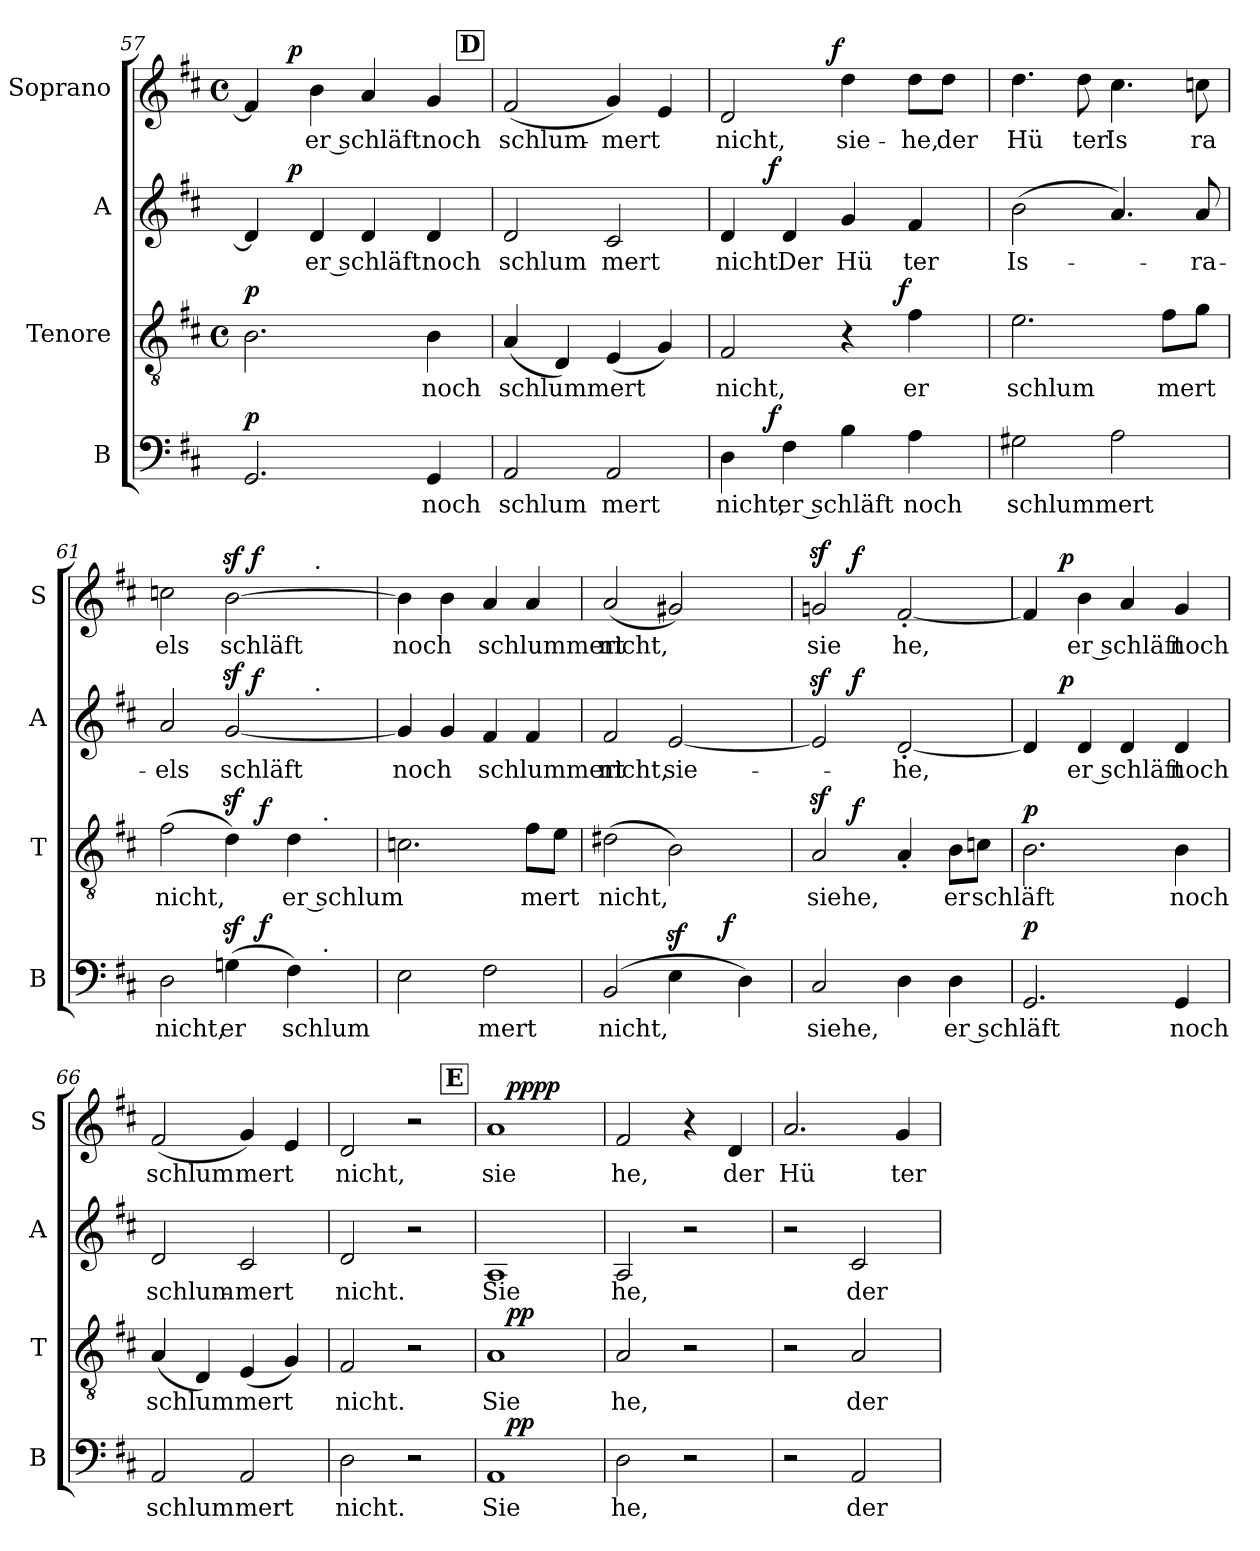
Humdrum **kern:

**kern	**text	**dynam	**kern	**text	**dynam	**kern	**text	**dynam	**kern	**text	**dynam
*part4	*part4	*part4	*part3	*part3	*part3	*part2	*part2	*part2	*part1	*part1	*part1
*staff4	*staff4	*staff4	*staff3	*staff3	*staff3	*staff2	*staff2	*staff2	*staff1	*staff1	*staff1
*I"B	*	*	*I"Tenore	*	*	*I"A	*	*	*I"Soprano	*	*
*I'B	*	*	*I'T	*	*	*I'A	*	*	*I'S	*	*
*clefF4	*	*	*clefGv2	*	*	*clefG2	*	*	*clefG2	*	*
*k[f#c#]	*	*	*k[f#c#]	*	*	*k[f#c#]	*	*	*k[f#c#]	*	*
*D:	*	*	*D:	*	*	*D:	*	*	*D:	*	*
*	*	*	*M4/4	*	*	*	*	*	*M4/4	*	*
*	*	*	*met(c)	*	*	*	*	*	*met(c)	*	*
!!LO:REH:place=s1:a:B:fs=12:t=D:qo=3.75
=57	=57	=57	=57	=57	=57	=57	=57	=57	=57	=57	=57
!	!	!LO:DY:a	!	!	!LO:DY:a	!	!	!	!	!	!
*	*	*	*	*	*	*^	*	*	*^	*	*
2.GG/	.	p	2.B\	.	p	4d/]	8.ryy	.	.	4f#/]	8.ryy	.	.
!	!	!	!	!	!	!	!	!	!LO:DY:a	!	!	!	!LO:DY:a
.	.	.	.	.	.	.	2ryy	.	p	.	2ryy	.	p
!	!	!	!	!	!	!	!	!LO:LY:b:cj	!	!	!	!LO:LY:b:cj	!
.	.	.	.	.	.	4d/	.	er schläft	.	4b\	.	er schläft	.
.	.	.	.	.	.	4d/	.	.	.	4a/	.	.	.
.	.	.	.	.	.	.	4ryy	.	.	.	4ryy	.	.
!	!LO:LY:b:cj	!	!	!LO:LY:b:cj	!	!	!	!LO:LY:b:cj	!	!	!	!LO:LY:b:cj	!
4GG/	noch	.	4B\	noch	.	4d/	.	noch	.	4g/	.	noch	.
.	.	.	.	.	.	.	16ryy	.	.	.	16ryy	.	.
=58	=58	=58	=58	=58	=58	=58	=58	=58	=58	=58	=58	=58	=58
!	!LO:LY:b:cj	!	!	!LO:LY:b	!	!	!	!LO:LY:b:cj	!	!	!	!LO:LY:b	!
*	*	*	*	*	*	*v	*v	*	*	*	*	*	*
*	*	*	*	*	*	*	*	*	*v	*v	*	*
2AA/	schlum	.	(<4A/	schlummert	.	2d/	schlum	.	(<2f#/	schlum-	.
.	.	.	4D/)	.	.	.	.	.	.	.	.
!	!LO:LY:b:cj	!	!	!	!	!	!LO:LY:b:cj	!	!	!LO:LY:b	!
2AA/	mert	.	(<4E/	.	.	2c#/	mert	.	4g/)	-mert	.
.	.	.	4G/)	.	.	.	.	.	4e/	.	.
=59	=59	=59	=59	=59	=59	=59	=59	=59	=59	=59	=59
!	!LO:LY:b:cj	!	!	!LO:LY:b:cj	!	!	!LO:LY:b:cj	!	!	!LO:LY:b:cj	!
*^	*	*	*^	*	*	*^	*	*	*^	*	*
4D\	8..ryy	nicht,	.	2F#/	2ryy	nicht,	.	4d/	8..ryy	nicht.	.	2d/	4ryy	nicht,	.
!	!	!	!LO:DY:a	!	!	!	!	!	!	!	!LO:DY:a	!	!	!	!
.	2ryy	.	f	.	.	.	.	.	2ryy	.	f	.	.	.	.
!	!	!LO:LY:b:cj	!	!	!	!	!	!	!	!LO:LY:b:cj	!	!	!	!	!
4F#\	.	er schläft	.	.	.	.	.	4d/	.	Der	.	.	8...ryy	.	.
!	!	!	!	!	!	!	!	!	!	!	!	!	!	!	!LO:DY:a
.	.	.	.	.	.	.	.	.	.	.	.	.	2ryy	.	f
!	!	!	!	!	!	!	!	!	!	!LO:LY:b:cj	!	!	!	!LO:LY:b:cj	!
4B\	.	.	.	4r	8...ryy	.	.	4g/	.	Hü	.	4dd\	.	sie-	.
.	4ryy	.	.	.	.	.	.	.	4ryy	.	.	.	.	.	.
!	!	!	!	!	!	!	!LO:DY:a	!	!	!	!	!	!	!	!
.	.	.	.	.	4ryy	.	f	.	.	.	.	.	.	.	.
!	!	!LO:LY:b:cj	!	!	!	!LO:LY:b:cj	!	!	!	!LO:LY:b:cj	!	!	!	!LO:LY:b:cj	!
4A\	.	noch	.	4f#\	.	er	.	4f#/	.	ter	.	8dd\L	.	-he,	.
!	!	!	!	!	!	!	!	!	!	!	!	!	!	!LO:LY:b:cj	!
.	.	.	.	.	.	.	.	.	.	.	.	8dd\J	.	der	.
.	32ryy	.	.	.	.	.	.	.	32ryy	.	.	.	.	.	.
.	.	.	.	.	64ryy	.	.	.	.	.	.	.	64ryy	.	.
!!LO:LB:g=z
=60	=60	=60	=60	=60	=60	=60	=60	=60	=60	=60	=60	=60	=60	=60	=60
!	!	!LO:LY:b:cj	!	!	!	!LO:LY:b:cj	!	!	!	!LO:LY:b:cj	!	!	!	!LO:LY:b:cj	!
*v	*v	*	*	*	*	*	*	*v	*v	*	*	*v	*v	*	*
*	*	*	*v	*v	*	*	*	*	*	*	*	*
2G#X\	schlummert	.	2.e\	schlum	.	(>2b\	Is-	.	4.dd\	Hü	.
!	!	!	!	!	!	!	!	!	!	!LO:LY:b:cj	!
.	.	.	.	.	.	.	.	.	8dd\	ter	.
!	!	!	!	!	!	!	!	!	!	!LO:LY:b:cj	!
2A\	.	.	.	.	.	4.a/)	.	.	4.cc#\	Is	.
!	!	!	!	!LO:LY:b	!	!	!	!	!	!	!
.	.	.	8f#\L	mert	.	.	.	.	.	.	.
!	!	!	!	!	!	!	!LO:LY:b:cj	!	!	!LO:LY:b:cj	!
.	.	.	8g\J	.	.	8a/	-ra-	.	8ccn\	ra	.
=61	=61	=61	=61	=61	=61	=61	=61	=61	=61	=61	=61
!	!LO:LY:b:cj	!	!	!LO:LY:b	!	!	!LO:LY:b:cj	!	!	!LO:LY:b:cj	!
*^	*	*	*^	*	*	*^	*	*	*^	*	*
*	*^	*	*	*	*^	*	*	*	*^	*	*	*	*^	*	*
2D\	2ryy	2ryy	nicht,	.	(>2f#\	2ryy	2ryy	nicht,	.	2a/	2ryy	2ryy	-els	.	2ccn\	2ryy	2ryy	els	.
!	!	!	!LO:LY:b:cj	!	!	!	!	!	!	!	!	!	!LO:LY:b	!	!	!	!	!LO:LY:b	!
(>4Gnz>\	8ryy	4ryy	er	.	4dz>\)	8ryy	4ryy	.	.	[<2gz>/	16..ryy	4ryy	schläft	.	[>2bz>\	16..ryy	4ryy	schläft	.
!	!	!	!	!	!	!	!	!	!	!	!	!	!	!LO:DY:a	!	!	!	!	!LO:DY:a
.	.	.	.	.	.	.	.	.	.	.	4ryy	.	.	f	.	4ryy	.	.	f
!	!	!	!	!LO:DY:a	!	!	!	!	!LO:DY:a	!	!	!	!	!	!	!	!	!	!
.	4.ryy	.	.	f	.	4.ryy	.	.	f	.	.	.	.	.	.	.	.	.	.
!	!	!	!LO:LY:b	!	!	!	!	!LO:LY:b:cj	!	!	!	!	!	!	!	!	!	!	!
4F#\)	.	16.ryy	schlum	.	4d\	.	16.ryy	er schlum	.	.	.	16ryy	.	.	.	.	16ryy	.	.
.	.	.	.	.	.	.	.	.	.	.	.	64ryy	.	.	.	.	64ryy	.	.
!	!	!	!	!	!	!	!	!	!	!	!	!	!	!	!	!	!LO:TX:a:t=.	!	!
!	!	!	!	!	!	!	!	!	!	!	!	!LO:TX:a:t=.	!	!	!	!	!	!	!
.	.	.	.	.	.	.	.	.	.	.	.	8ryy	.	.	.	.	8ryy	.	.
!	!	!	!	!	!	!	!LO:TX:a:t=.	!	!	!	!	!	!	!	!	!	!	!	!
!	!	!LO:TX:a:t=.	!	!	!	!	!	!	!	!	!	!	!	!	!	!	!	!	!
.	.	8ryy	.	.	.	.	8ryy	.	.	.	.	.	.	.	.	.	.	.	.
.	.	.	.	.	.	.	.	.	.	.	8ryy	.	.	.	.	8ryy	.	.	.
.	.	.	.	.	.	.	.	.	.	.	.	32.ryy	.	.	.	.	32.ryy	.	.
.	.	32ryy	.	.	.	.	32ryy	.	.	.	.	.	.	.	.	.	.	.	.
.	.	.	.	.	.	.	.	.	.	.	64ryy	.	.	.	.	64ryy	.	.	.
=62	=62	=62	=62	=62	=62	=62	=62	=62	=62	=62	=62	=62	=62	=62	=62	=62	=62	=62	=62
!	!	!	!	!	!	!	!	!	!	!	!	!	!LO:LY:b	!	!	!	!	!LO:LY:b	!
*v	*v	*v	*	*	*	*	*	*	*	*v	*v	*v	*	*	*v	*v	*v	*	*
*	*	*	*v	*v	*v	*	*	*	*	*	*	*	*
2E\	.	.	2.cn\	.	.	4g/]	noch	.	4b\]	noch	.
.	.	.	.	.	.	4g/	.	.	4b\	.	.
!	!LO:LY:b:cj	!	!	!	!	!	!LO:LY:b:cj	!	!	!LO:LY:b:cj	!
2F#\	mert	.	.	.	.	4f#/	schlummert	.	4a/	schlummert	.
!	!	!	!	!LO:LY:b	!	!	!	!	!	!	!
.	.	.	8f#\L	mert	.	4f#/	.	.	4a/	.	.
.	.	.	8e\J	.	.	.	.	.	.	.	.
=63	=63	=63	=63	=63	=63	=63	=63	=63	=63	=63	=63
!	!LO:LY:b	!	!	!LO:LY:b	!	!	!LO:LY:b:cj	!	!	!LO:LY:b	!
*^	*	*	*	*	*	*	*	*	*	*	*
(>2BB/	2ryy	nicht,	.	(>2d#X\	nicht,	.	2f#/	nicht,	.	(<2a/	nicht,	.
!	!	!	!	!	!	!	!	!LO:LY:b	!	!	!	!
4Ez>\	8ryy	.	.	2B\)	.	.	[<2e/	sie-	.	2g#X/)	.	.
.	16ryy	.	.	.	.	.	.	.	.	.	.	.
.	64ryy	.	.	.	.	.	.	.	.	.	.	.
!	!	!	!LO:DY:a	!	!	!	!	!	!	!	!	!
.	4ryy	.	f	.	.	.	.	.	.	.	.	.
4D\)	.	.	.	.	.	.	.	.	.	.	.	.
.	32.ryy	.	.	.	.	.	.	.	.	.	.	.
=64	=64	=64	=64	=64	=64	=64	=64	=64	=64	=64	=64	=64
!LO:TX:a:t=.	!	!	!	!	!	!	!	!	!	!	!	!
!	!	!LO:LY:b	!	!	!LO:LY:b	!	!	!	!	!	!LO:LY:b:cj	!
*v	*v	*	*	*^	*	*	*^	*	*	*^	*	*
2C#/	siehe,	.	2Az>/	8..ryy	siehe,	.	2ez>/]	8..ryy	.	.	2gnz>/	8..ryy	sie	.
!	!	!	!	!	!	!LO:DY:a	!	!	!	!LO:DY:a	!	!	!	!LO:DY:a
.	.	.	.	2ryy	.	f	.	2ryy	.	f	.	2ryy	.	f
!	!	!	!	!	!	!	!	!	!LO:LY:b	!	!	!	!LO:LY:b	!
4D\	.	.	4A'>/	.	.	.	[<2d'>/	.	-he,	.	[<2f#'>/	.	he,	.
.	.	.	.	4ryy	.	.	.	4ryy	.	.	.	4ryy	.	.
!	!LO:LY:b:cj	!	!	!	!LO:LY:b:cj	!	!	!	!	!	!	!	!	!
4D\	er schläft	.	8B\L	.	er	.	.	.	.	.	.	.	.	.
!	!	!	!	!	!LO:LY:b	!	!	!	!	!	!	!	!	!
.	.	.	8cn\J	.	schläft	.	.	.	.	.	.	.	.	.
.	.	.	.	32ryy	.	.	.	32ryy	.	.	.	32ryy	.	.
=65	=65	=65	=65	=65	=65	=65	=65	=65	=65	=65	=65	=65	=65	=65
!	!	!LO:DY:a	!	!	!	!LO:DY:a	!	!	!	!	!	!	!	!
*	*	*	*v	*v	*	*	*	*	*	*	*	*	*	*
2.GG/	.	p	2.B\	.	p	4d/]	8.ryy	.	.	4f#/]	8.ryy	.	.
!	!	!	!	!	!	!	!	!	!LO:DY:a	!	!	!	!LO:DY:a
.	.	.	.	.	.	.	2ryy	.	p	.	2ryy	.	p
!	!	!	!	!	!	!	!	!LO:LY:b:cj	!	!	!	!LO:LY:b:cj	!
.	.	.	.	.	.	4d/	.	er schläft	.	4b\	.	er schläft	.
.	.	.	.	.	.	4d/	.	.	.	4a/	.	.	.
.	.	.	.	.	.	.	4ryy	.	.	.	4ryy	.	.
!	!LO:LY:b:cj	!	!	!LO:LY:b:cj	!	!	!	!LO:LY:b:cj	!	!	!	!LO:LY:b:cj	!
4GG/	noch	.	4B\	noch	.	4d/	.	noch	.	4g/	.	noch	.
.	.	.	.	.	.	.	16ryy	.	.	.	16ryy	.	.
=66	=66	=66	=66	=66	=66	=66	=66	=66	=66	=66	=66	=66	=66
!	!LO:LY:b:cj	!	!	!LO:LY:b	!	!	!	!LO:LY:b:cj	!	!	!	!LO:LY:b	!
*	*	*	*	*	*	*v	*v	*	*	*	*	*	*
*	*	*	*	*	*	*	*	*	*v	*v	*	*
2AA/	schlum	.	(<4A/	schlummert	.	2d/	schlum-	.	(<2f#/	schlum	.
.	.	.	4D/)	.	.	.	.	.	.	.	.
!	!LO:LY:b:cj	!	!	!	!	!	!LO:LY:b:cj	!	!	!LO:LY:b	!
2AA/	mert	.	(<4E/	.	.	2c#/	-mert	.	4g/)	mert	.
.	.	.	4G/)	.	.	.	.	.	4e/	.	.
!!LO:LB:g=z
!!LO:REH:place=s1:a:B:fs=12:t=E:qo=3.375
=67	=67	=67	=67	=67	=67	=67	=67	=67	=67	=67	=67
!	!LO:LY:b:cj	!	!	!LO:LY:b:cj	!	!	!LO:LY:b:cj	!	!	!LO:LY:b:cj	!
2D\	nicht.	.	2F#/	nicht.	.	2d/	nicht.	.	2d/	nicht,	.
2r	.	.	2r	.	.	2r	.	.	2r	.	.
=68	=68	=68	=68	=68	=68	=68	=68	=68	=68	=68	=68
!	!LO:LY:b:cj	!	!	!LO:LY:b:cj	!	!	!LO:LY:b:cj	!	!	!LO:LY:b:cj	!
*^	*	*	*^	*	*	*	*	*	*^	*	*
1AA	16ryy	Sie	.	1A	16ryy	Sie	.	1A	Sie	.	1a	16ryy	sie	.
!	!	!	!LO:DY:a	!	!	!	!LO:DY:a	!	!	!	!	!	!	!LO:DY:a
!	!	!	!	!	!	!	!	!	!	!	!	!	!	!LO:DY:n=1:b
.	2...ryy	.	pp	.	2...ryy	.	pp	.	.	.	.	2...ryy	.	pp pp
=69	=69	=69	=69	=69	=69	=69	=69	=69	=69	=69	=69	=69	=69	=69
!	!	!LO:LY:b:cj	!	!	!	!LO:LY:b:cj	!	!	!LO:LY:b:cj	!	!	!	!LO:LY:b:cj	!
*v	*v	*	*	*	*	*	*	*	*	*	*v	*v	*	*
*	*	*	*v	*v	*	*	*	*	*	*	*	*
2D\	he,	.	2A/	he,	.	2A/	he,	.	2f#/	he,	.
2r	.	.	2r	.	.	2r	.	.	4r	.	.
!	!	!	!	!	!	!	!	!	!	!LO:LY:b:cj	!
.	.	.	.	.	.	.	.	.	4d/	der	.
=70	=70	=70	=70	=70	=70	=70	=70	=70	=70	=70	=70
!	!	!	!	!	!	!	!	!	!	!LO:LY:b:cj	!
2r	.	.	2r	.	.	2r	.	.	2.a/	Hü	.
!	!LO:LY:b:cj	!	!	!LO:LY:b:cj	!	!	!LO:LY:b:cj	!	!	!	!
2AA/	der	.	2A/	der	.	2c#/	der	.	.	.	.
!	!	!	!	!	!	!	!	!	!	!LO:LY:b:cj	!
.	.	.	.	.	.	.	.	.	4g/	ter	.
=	=	=	=	=	=	=	=	=	=	=	=
*-	*-	*-	*-	*-	*-	*-	*-	*-	*-	*-	*-
